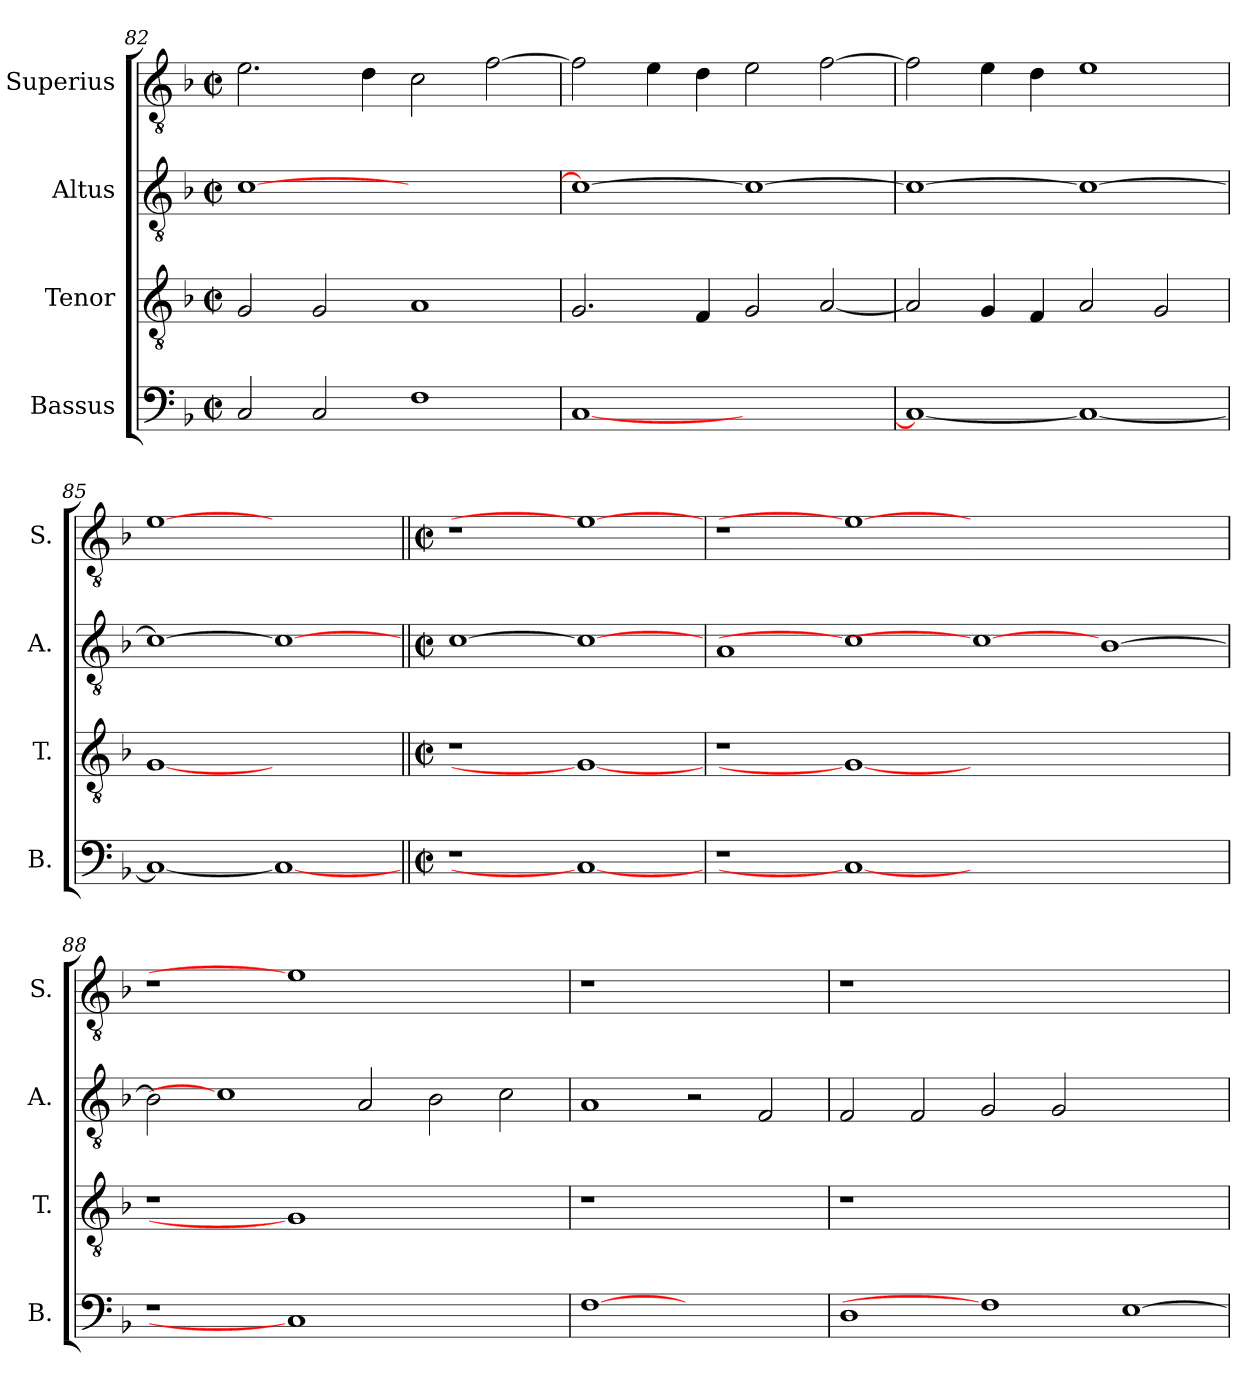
**kern	**kern	**kern	**kern
*part4	*part3	*part2	*part1
*staff4	*staff3	*staff2	*staff1
*I"Bassus	*I"Tenor	*I"Altus	*I"Superius
*I'B.	*I'T.	*I'A.	*I'S.
*clefF4	*clefGv2	*clefGv2	*clefGv2
*	*ITrd7c12	*ITrd7c12	*ITrd7c12
*k[b-]	*k[b-]	*k[b-]	*k[b-]
*F:	*F:	*F:	*F:
*M2/2	*M2/2	*M2/2	*M2/2
*met(c|)	*met(c|)	*met(c|)	*met(c|)
=82	=82	=82	=82
2Ci/	2GGi/	[>1Ci	2.Ei\
2Ci/	2GGi/	.	.
.	.	.	4Di\
1Fi	1AAi	1ryy	2Ci\
.	.	.	[>2Fi\
=83	=83	=83	=83
[<1Ci	2.GGi/	1Ci_>	2Fi\]
.	.	.	4Ei\
.	4FFi/	.	4Di\
1ryy	2GGi/	1Ci_	2Ei\
.	[<2AAi/	.	[>2Fi\
=84	=84	=84	=84
1Ci_<	2AAi/]	1Ci_>	2Fi\]
.	4GGi/	.	4Ei\
.	4FFi/	.	4Di\
1Ci_	2AAi/	1Ci_	1Ei
.	2GGi/	.	.
=85	=85	=85	=85
1Ci_<	[1GGi	1Ci_>	[1Ei
1Ci_	1ryy	1Ci_	1ryy
!!LO:LB:g=z
=86||	=86||	=86||	=86||
*M2/2	*M2/2	*M2/2	*M2/2
*met(c|)	*met(c|)	*met(c|)	*met(c|)
!LO:N:vis=1	!LO:N:vis=1	!	!LO:N:vis=1
1r	1r	[1Ci	1r
1Ci_	1GGi_	1Ci_	1Ei_
=87	=87	=87	=87
!LO:N:vis=1	!LO:N:vis=1	!	!LO:N:vis=1
1r	1r	1AAi	1r
1Ci_	1GGi_	1Ci]	1Ei_
0ryy	0ryy	1Ci_	0ryy
.	.	[>1BB-i	.
=88	=88	=88	=88
!LO:N:vis=1	!LO:N:vis=1	!	!LO:N:vis=1
1r	1r	2BB-i\]	1r
.	.	1Ci]	.
1Ci]	1GGi]	.	1Ei]
.	.	2AAi/	.
1ryy	1ryy	2BB-i\	1ryy
.	.	2Ci\	.
=89	=89	=89	=89
!	!LO:N:vis=1	!	!LO:N:vis=1
[1Fi	1r	1AAi	1r
1ryy	1ryy	2r	1ryy
.	.	2FFi/	.
=90	=90	=90	=90
!	!LO:N:vis=1	!	!LO:N:vis=1
1Di	1r	2FFi/	1r
.	.	2FFi/	.
1Fi]	0ryy	2GGi/	0ryy
.	.	2GGi/	.
[>1Ei	.	1ryy	.
=	=	=	=
*-	*-	*-	*-
